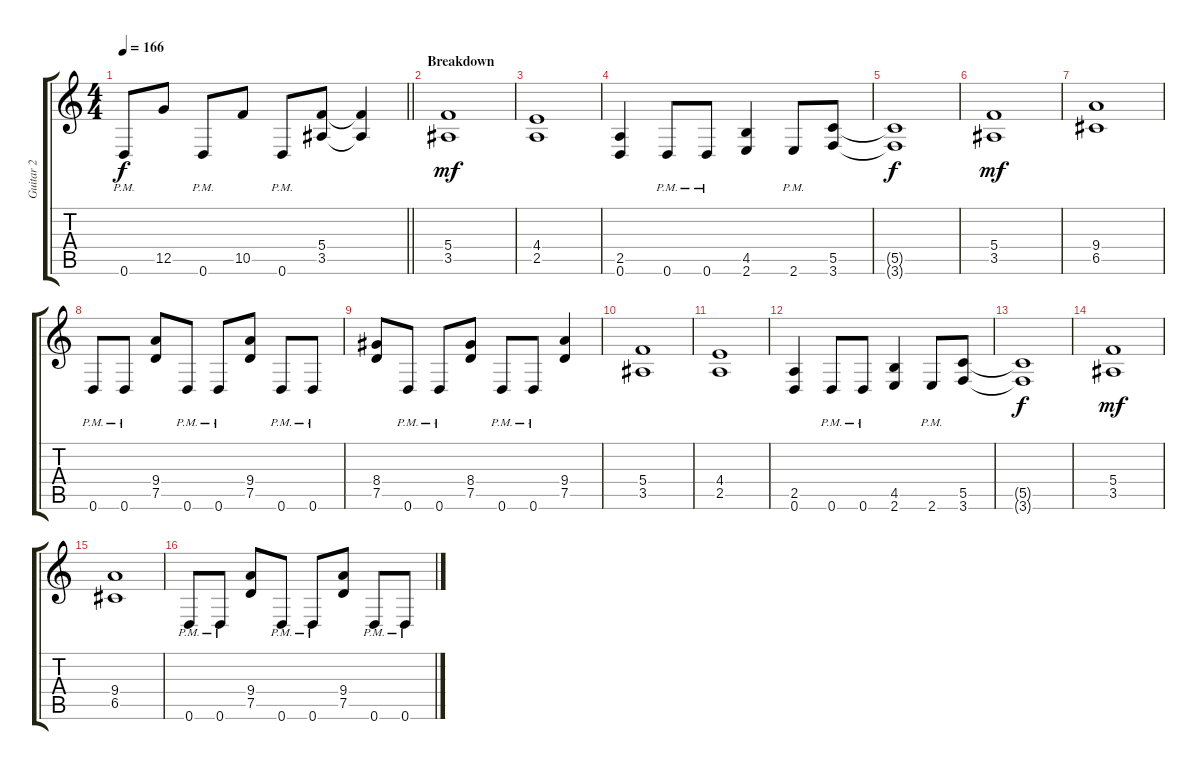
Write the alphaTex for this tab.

\track ("Guitar 2" "Guitar 2") {instrument distortionguitar}
\staff {score tabs}
\tuning (D4 A3 F3 C3 G2 D2) {hide}
\ts (4 4)
\tempo 166
\clef g2
\barLineRight lightlight
\ks c
0.6{pm}.8{dy f} 12.5.8 0.6{pm}.8 10.5.8 0.6{pm}.8 (5.4 3.5).8 (5.4{t} 3.5{t}).4 |
\section ("" "Breakdown")
(5.4 3.5).1{dy mf} |
(4.4 2.5).1 |
(2.5 0.6).4 0.6{pm}.8 0.6{pm}.8 (4.5 2.6).4 2.6{pm}.8 (5.5 3.6).8 |
(5.5{t} 3.6{t}).1{dy f} |
(5.4 3.5).1{dy mf} |
(9.4 6.5).1 |
0.6{pm}.8 0.6{pm}.8 (9.4 7.5).8 0.6{pm}.8 0.6{pm}.8 (9.4 7.5).8 0.6{pm}.8 0.6{pm}.8 |
(8.4 7.5).8 0.6{pm}.8 0.6{pm}.8 (8.4 7.5).8 0.6{pm}.8 0.6{pm}.8 (9.4 7.5).4 |
(5.4 3.5).1 |
(4.4 2.5).1 |
(2.5 0.6).4 0.6{pm}.8 0.6{pm}.8 (4.5 2.6).4 2.6{pm}.8 (5.5 3.6).8 |
(5.5{t} 3.6{t}).1{dy f} |
(5.4 3.5).1{dy mf} |
(9.4 6.5).1 |
0.6{pm}.8 0.6{pm}.8 (9.4 7.5).8 0.6{pm}.8 0.6{pm}.8 (9.4 7.5).8 0.6{pm}.8 0.6{pm}.8
